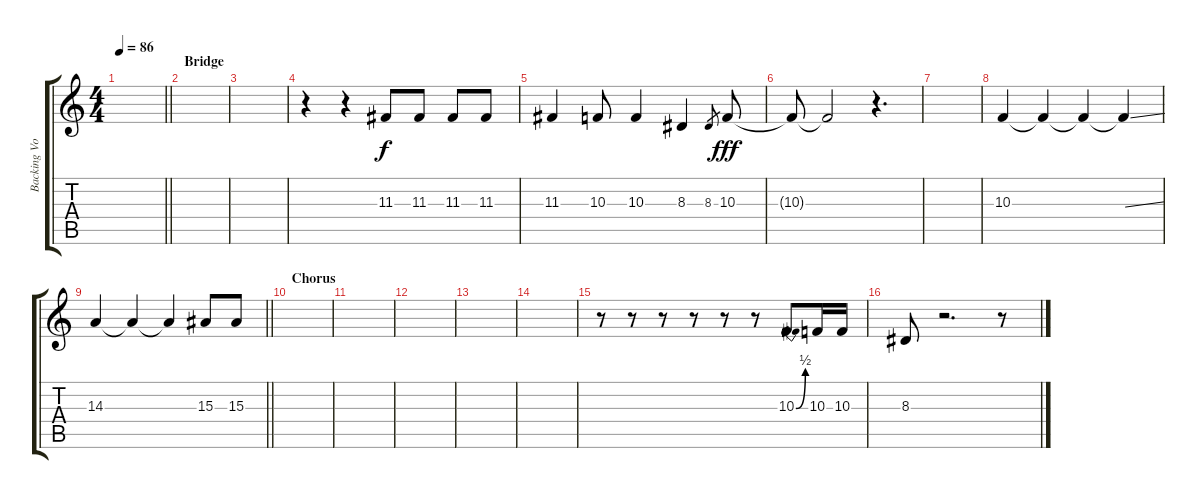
\track ("Backing Vocals" "Backing Vo") {instrument tuba}
\staff {score tabs}
\tuning (E4 B3 G3 D3 A2 E2) {hide}
\ts (4 4)
\tempo 86
\clef g2
\barLineRight lightlight
\ks c
|
\section ("" "Bridge")
|
|
r.4 r.4 11.3.8 11.3.8 11.3.8 11.3.8 |
11.3.4 10.3.8 10.3.4 8.3.4 8.3.8{gr dy f} 10.3.8{dy fff} |
10.3{t}.8{volume 6} 10.3{t}.2 r.4{d} |
|
10.3.4{volume 13} 10.3{t}.4 10.3{t}.4 10.3{ss t}.4 |
\barLineRight lightlight
14.3.4 14.3{t}.4 14.3{t}.4 15.3.8 15.3.8 |
\section ("" "Chorus")
|
|
|
|
|
r.8 r.8 r.8 r.8 r.8 r.8 10.3{be (bend 0 0 60 2)}.8 10.3.16 10.3.16 |
8.3.8 r.2{d} r.8
